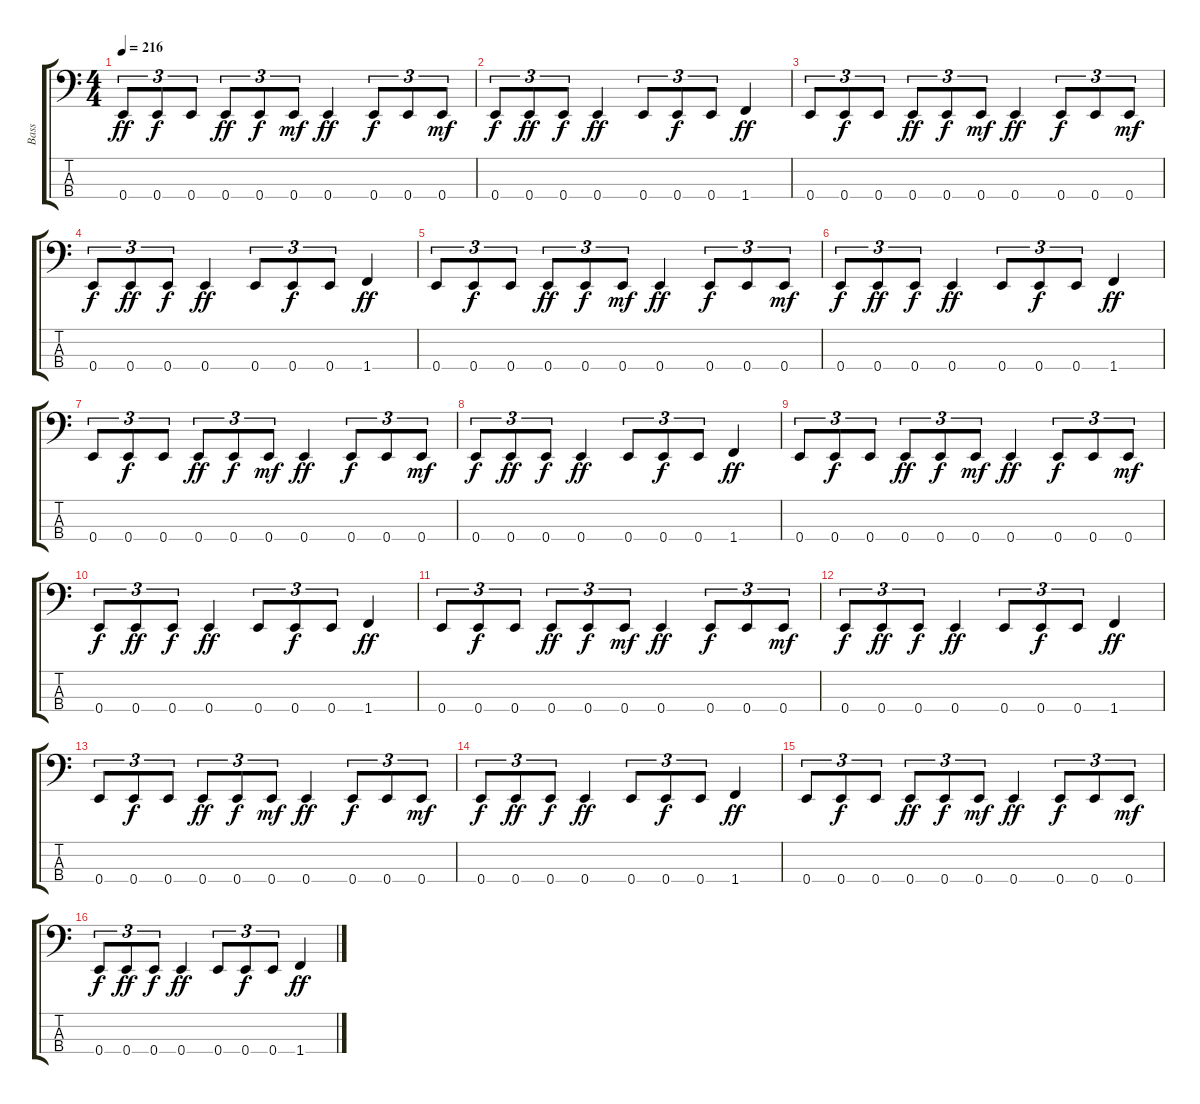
\track ("Bass" "Bass") {instrument electricbassfinger}
\staff {score tabs}
\tuning (G2 D2 A1 E1) {hide}
\ts (4 4)
\tempo 216
\clef f4
\ks c
0.4.8{tu (3 2) dy ff} 0.4.8{tu (3 2) dy f} 0.4.8{tu (3 2)} 0.4.8{tu (3 2) dy ff} 0.4.8{tu (3 2) dy f} 0.4.8{tu (3 2) dy mf} 0.4.4{dy ff} 0.4.8{tu (3 2) dy f} 0.4.8{tu (3 2)} 0.4.8{tu (3 2) dy mf} |
0.4.8{tu (3 2) dy f} 0.4.8{tu (3 2) dy ff} 0.4.8{tu (3 2) dy f} 0.4.4{dy ff} 0.4.8{tu (3 2)} 0.4.8{tu (3 2) dy f} 0.4.8{tu (3 2)} 1.4.4{dy ff} |
0.4.8{tu (3 2)} 0.4.8{tu (3 2) dy f} 0.4.8{tu (3 2)} 0.4.8{tu (3 2) dy ff} 0.4.8{tu (3 2) dy f} 0.4.8{tu (3 2) dy mf} 0.4.4{dy ff} 0.4.8{tu (3 2) dy f} 0.4.8{tu (3 2)} 0.4.8{tu (3 2) dy mf} |
0.4.8{tu (3 2) dy f} 0.4.8{tu (3 2) dy ff} 0.4.8{tu (3 2) dy f} 0.4.4{dy ff} 0.4.8{tu (3 2)} 0.4.8{tu (3 2) dy f} 0.4.8{tu (3 2)} 1.4.4{dy ff} |
0.4.8{tu (3 2)} 0.4.8{tu (3 2) dy f} 0.4.8{tu (3 2)} 0.4.8{tu (3 2) dy ff} 0.4.8{tu (3 2) dy f} 0.4.8{tu (3 2) dy mf} 0.4.4{dy ff} 0.4.8{tu (3 2) dy f} 0.4.8{tu (3 2)} 0.4.8{tu (3 2) dy mf} |
0.4.8{tu (3 2) dy f} 0.4.8{tu (3 2) dy ff} 0.4.8{tu (3 2) dy f} 0.4.4{dy ff} 0.4.8{tu (3 2)} 0.4.8{tu (3 2) dy f} 0.4.8{tu (3 2)} 1.4.4{dy ff} |
0.4.8{tu (3 2)} 0.4.8{tu (3 2) dy f} 0.4.8{tu (3 2)} 0.4.8{tu (3 2) dy ff} 0.4.8{tu (3 2) dy f} 0.4.8{tu (3 2) dy mf} 0.4.4{dy ff} 0.4.8{tu (3 2) dy f} 0.4.8{tu (3 2)} 0.4.8{tu (3 2) dy mf} |
0.4.8{tu (3 2) dy f} 0.4.8{tu (3 2) dy ff} 0.4.8{tu (3 2) dy f} 0.4.4{dy ff} 0.4.8{tu (3 2)} 0.4.8{tu (3 2) dy f} 0.4.8{tu (3 2)} 1.4.4{dy ff} |
0.4.8{tu (3 2)} 0.4.8{tu (3 2) dy f} 0.4.8{tu (3 2)} 0.4.8{tu (3 2) dy ff} 0.4.8{tu (3 2) dy f} 0.4.8{tu (3 2) dy mf} 0.4.4{dy ff} 0.4.8{tu (3 2) dy f} 0.4.8{tu (3 2)} 0.4.8{tu (3 2) dy mf} |
0.4.8{tu (3 2) dy f} 0.4.8{tu (3 2) dy ff} 0.4.8{tu (3 2) dy f} 0.4.4{dy ff} 0.4.8{tu (3 2)} 0.4.8{tu (3 2) dy f} 0.4.8{tu (3 2)} 1.4.4{dy ff} |
0.4.8{tu (3 2)} 0.4.8{tu (3 2) dy f} 0.4.8{tu (3 2)} 0.4.8{tu (3 2) dy ff} 0.4.8{tu (3 2) dy f} 0.4.8{tu (3 2) dy mf} 0.4.4{dy ff} 0.4.8{tu (3 2) dy f} 0.4.8{tu (3 2)} 0.4.8{tu (3 2) dy mf} |
0.4.8{tu (3 2) dy f} 0.4.8{tu (3 2) dy ff} 0.4.8{tu (3 2) dy f} 0.4.4{dy ff} 0.4.8{tu (3 2)} 0.4.8{tu (3 2) dy f} 0.4.8{tu (3 2)} 1.4.4{dy ff} |
0.4.8{tu (3 2)} 0.4.8{tu (3 2) dy f} 0.4.8{tu (3 2)} 0.4.8{tu (3 2) dy ff} 0.4.8{tu (3 2) dy f} 0.4.8{tu (3 2) dy mf} 0.4.4{dy ff} 0.4.8{tu (3 2) dy f} 0.4.8{tu (3 2)} 0.4.8{tu (3 2) dy mf} |
0.4.8{tu (3 2) dy f} 0.4.8{tu (3 2) dy ff} 0.4.8{tu (3 2) dy f} 0.4.4{dy ff} 0.4.8{tu (3 2)} 0.4.8{tu (3 2) dy f} 0.4.8{tu (3 2)} 1.4.4{dy ff} |
0.4.8{tu (3 2)} 0.4.8{tu (3 2) dy f} 0.4.8{tu (3 2)} 0.4.8{tu (3 2) dy ff} 0.4.8{tu (3 2) dy f} 0.4.8{tu (3 2) dy mf} 0.4.4{dy ff} 0.4.8{tu (3 2) dy f} 0.4.8{tu (3 2)} 0.4.8{tu (3 2) dy mf} |
0.4.8{tu (3 2) dy f} 0.4.8{tu (3 2) dy ff} 0.4.8{tu (3 2) dy f} 0.4.4{dy ff} 0.4.8{tu (3 2)} 0.4.8{tu (3 2) dy f} 0.4.8{tu (3 2)} 1.4.4{dy ff}
